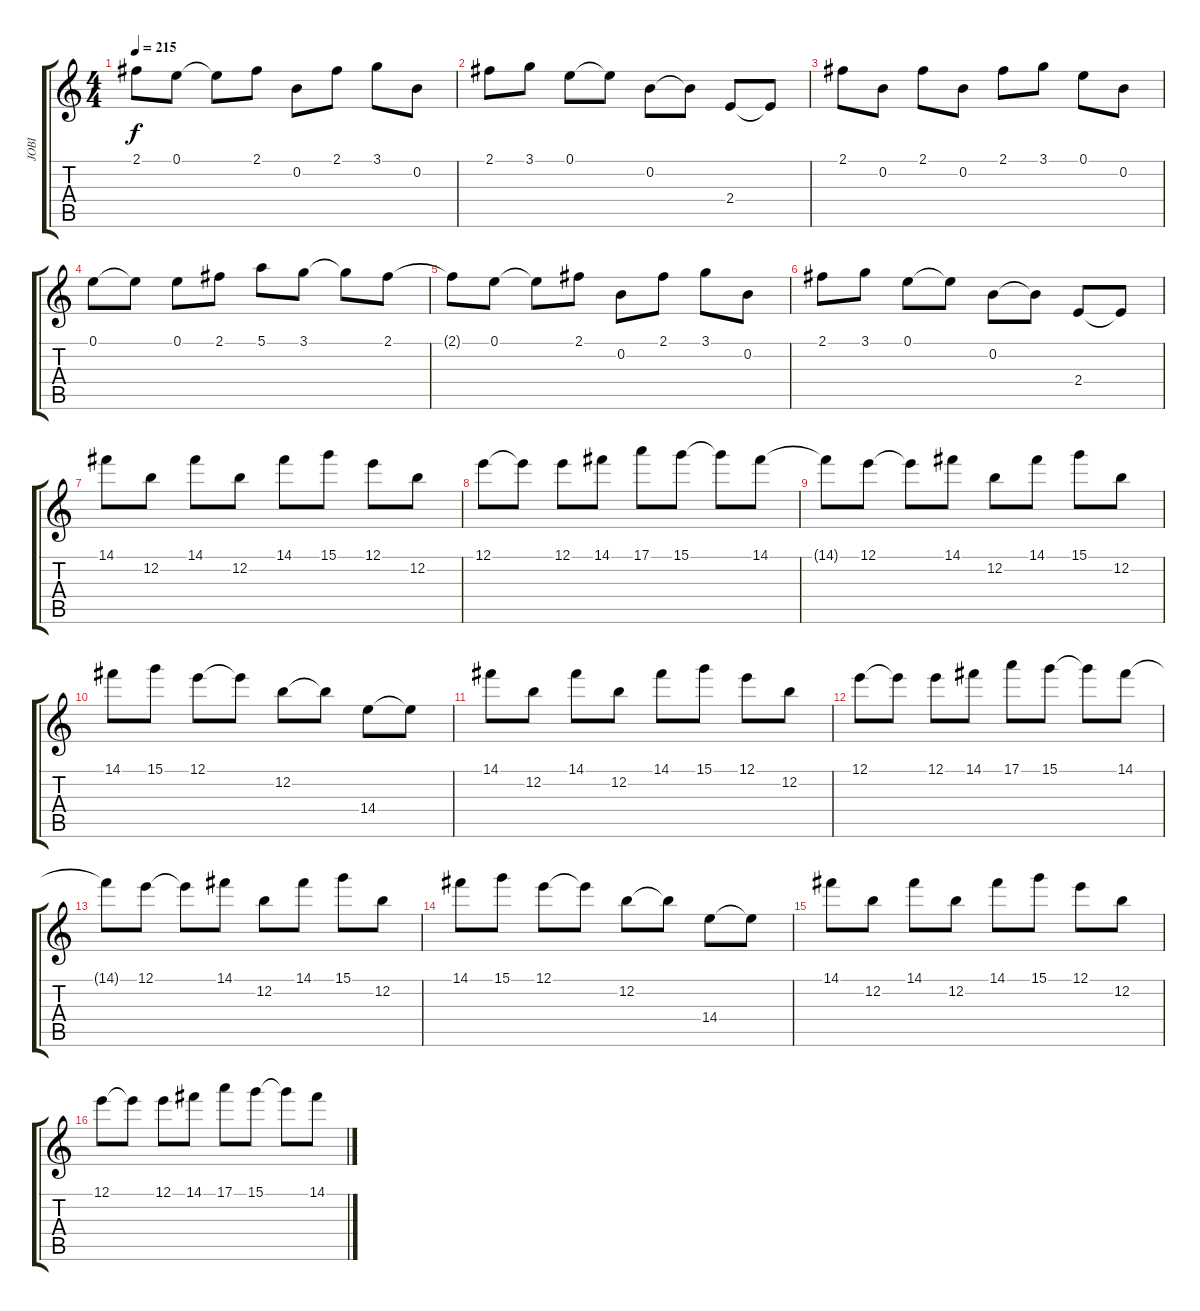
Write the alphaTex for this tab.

\track ("JOBI" "JOBI") {instrument distortionguitar}
\staff {score tabs}
\tuning (E4 B3 G3 D3 A2 E2) {hide}
\ts (4 4)
\tempo 215
\clef g2
\ks c
2.1{t}.8{dy f} 0.1.8 0.1{t}.8 2.1.8 0.2.8 2.1.8 3.1.8 0.2.8 |
2.1.8 3.1.8 0.1.8 0.1{t}.8 0.2.8 0.2{t}.8 2.4.8 2.4{t}.8 |
2.1.8{instrument overdrivenguitar} 0.2.8 2.1.8 0.2.8 2.1.8 3.1.8 0.1.8 0.2.8 |
0.1.8 0.1{t}.8 0.1.8 2.1.8 5.1.8 3.1.8 3.1{t}.8 2.1.8 |
2.1{t}.8 0.1.8 0.1{t}.8 2.1.8 0.2.8 2.1.8 3.1.8 0.2.8 |
2.1.8 3.1.8 0.1.8 0.1{t}.8 0.2.8 0.2{t}.8 2.4.8 2.4{t}.8 |
14.1.8{instrument overdrivenguitar} 12.2.8 14.1.8 12.2.8 14.1.8 15.1.8 12.1.8 12.2.8 |
12.1.8 12.1{t}.8 12.1.8 14.1.8 17.1.8 15.1.8 15.1{t}.8 14.1.8 |
14.1{t}.8 12.1.8 12.1{t}.8 14.1.8 12.2.8 14.1.8 15.1.8 12.2.8 |
14.1.8 15.1.8 12.1.8 12.1{t}.8 12.2.8 12.2{t}.8 14.4.8 14.4{t}.8 |
14.1.8{instrument overdrivenguitar} 12.2.8 14.1.8 12.2.8 14.1.8 15.1.8 12.1.8 12.2.8 |
12.1.8 12.1{t}.8 12.1.8 14.1.8 17.1.8 15.1.8 15.1{t}.8 14.1.8 |
14.1{t}.8 12.1.8 12.1{t}.8 14.1.8 12.2.8 14.1.8 15.1.8 12.2.8 |
14.1.8 15.1.8 12.1.8 12.1{t}.8 12.2.8 12.2{t}.8 14.4.8 14.4{t}.8 |
14.1.8{instrument overdrivenguitar} 12.2.8 14.1.8 12.2.8 14.1.8 15.1.8 12.1.8 12.2.8 |
12.1.8 12.1{t}.8 12.1.8 14.1.8 17.1.8 15.1.8 15.1{t}.8 14.1.8
